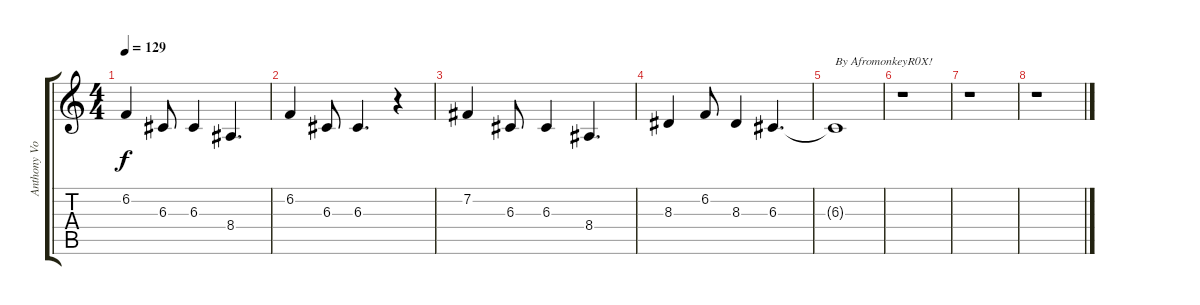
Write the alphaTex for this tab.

\track ("Anthony Voice" "Anthony Vo") {instrument lead1square}
\staff {score tabs}
\tuning (E4 B3 G3 D3 A2 E2) {hide}
\ts (4 4)
\tempo 129
\clef g2
\ks c
6.2.4{dy f} 6.3.8 6.3.4 8.4.4{d} |
6.2.4 6.3.8 6.3.4{d} r.4 |
7.2.4 6.3.8 6.3.4 8.4.4{d} |
8.3.4 6.2.8 8.3.4 6.3.4{d} |
6.3{t}.1{txt "By AfromonkeyR0X!"} |
r.1 |
r.1 |
r.1
